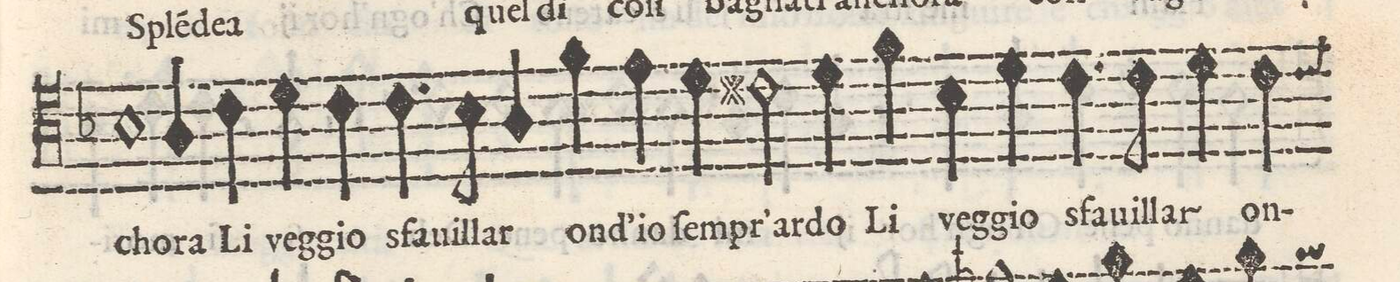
**kern	**text
*I"TENORE	*
*clefC4	*
*k[b-]	*
*met(C)	*
*M2/1	*
1B-	-cho-
=35-	=35-
4A/	-ra
4c\	Li
4d\	veg-
4c\	-gio
4.c\	sfa-
8B-\	-uil-
4A/	-lar
4f\	ond'
=36-	=36-
4e\	io
4d\	ſem-
2c#X\	-pr'ar-
4d\	-do
4f\	Li
4B-\	veg-
4d\	-gio
=37-	=37-
4.cny\	sfa-
8c\	-uil-
4d\	-lar
4c\	on
*-	*-
